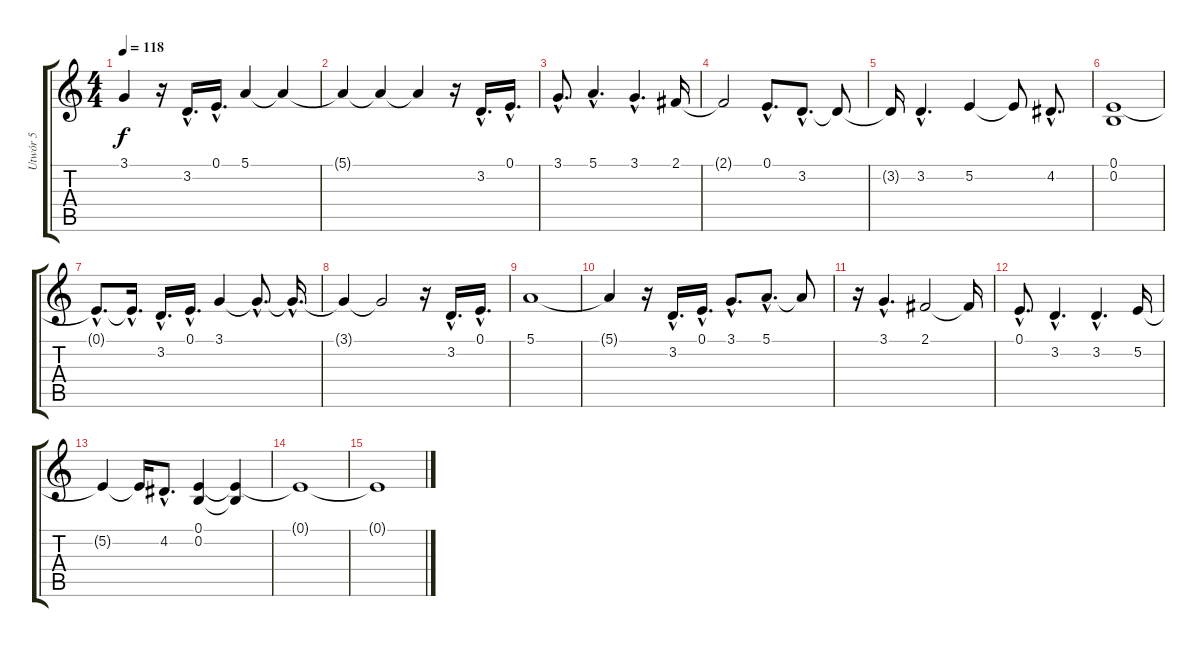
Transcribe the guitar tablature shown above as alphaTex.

\track ("Utwór 5" "Utwór 5") {instrument pad1newage}
\staff {score tabs}
\tuning (E4 B3 G3 D3 A2 E2) {hide}
\ts (4 4)
\tempo 118
\clef g2
\ks c
3.1{t}.4{dy f} r.16 3.2{hac}.16{d} 0.1{hac}.16{d} 5.1.4 5.1{t}.4 |
5.1{t}.4 5.1{t}.4 5.1{t}.4 r.16 3.2{hac}.16{d} 0.1{hac}.16{d} |
3.1{hac}.8{d} 5.1{hac}.4{d} 3.1{hac}.4{d} 2.1.16 |
2.1{t}.2 0.1{hac}.8{d} 3.2{hac}.8{d} 3.2{t}.8 |
3.2{t}.16 3.2{hac}.4{d} 5.2.4 5.2{t}.8 4.2{hac}.8{d} |
(0.1 0.2).1 |
0.1{hac t}.8{d} 0.1{hac t}.16{d} 3.2{hac}.16{d} 0.1{hac}.16{d} 3.1.4 3.1{hac t}.8{d} 3.1{hac t}.16{d} |
3.1{t}.4 3.1{t}.2 r.16 3.2{hac}.16{d} 0.1{hac}.16{d} |
5.1.1 |
5.1{t}.4 r.16 3.2{hac}.16{d} 0.1{hac}.16{d} 3.1{hac}.8{d} 5.1{hac}.8{d} 5.1{t}.8 |
r.16 3.1{hac}.4{d} 2.1.2 2.1{t}.16 |
0.1{hac}.8{d} 3.2{hac}.4{d} 3.2{hac}.4{d} 5.2.16 |
5.2{t}.4 5.2{t}.16 4.2{hac}.8{d} (0.1 0.2).4 (0.1{t} 0.2{t}).4 |
0.1{t}.1{volume 3} |
0.1{t}.1
